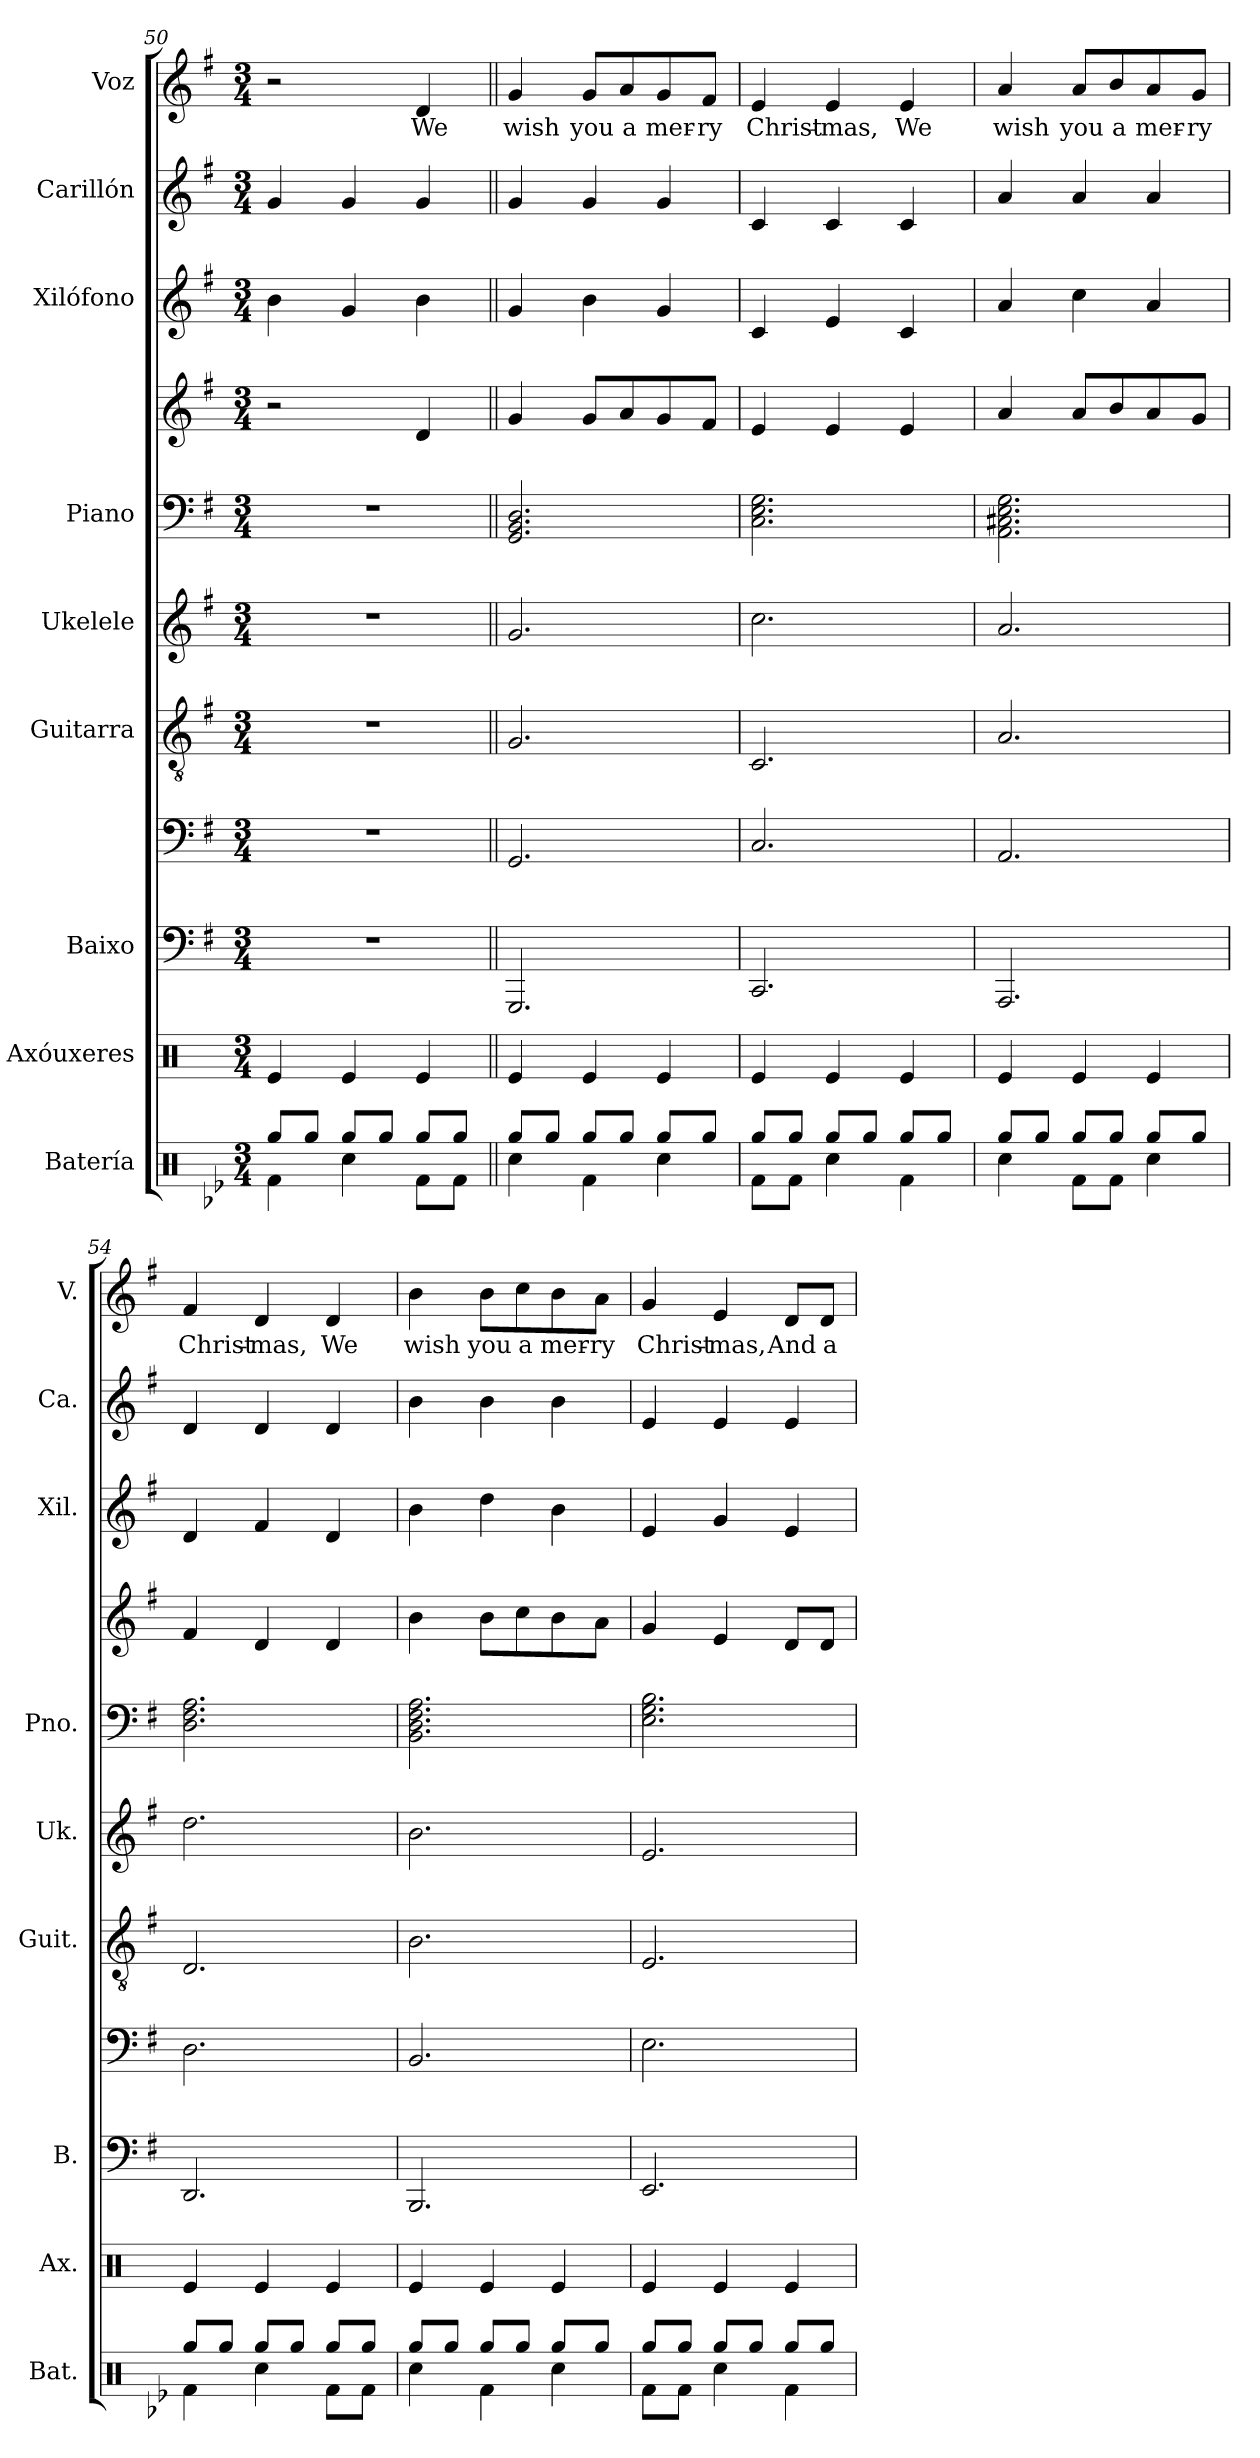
**kern	**kern	**kern	**kern	**kern	**kern	**kern	**kern	**kern	**kern	**kern	**text
*part9	*part8	*part7	*part7	*part6	*part5	*part4	*part4	*part3	*part2	*part1	*part1
*staff11	*staff10	*staff9	*staff8	*staff7	*staff6	*staff5	*staff4	*staff3	*staff2	*staff1	*staff1
*I"Batería	*I"Axóuxeres	*I"Baixo	*	*I"Guitarra	*I"Ukelele	*I"Piano	*	*I"Xilófono	*I"Carillón	*I"Voz	*
*I'Bat.	*I'Ax.	*I'B.	*	*I'Guit.	*I'Uk.	*I'Pno.	*	*I'Xil.	*I'Ca.	*I'V.	*
*clefX	*clefX	*	*clefF4	*clefGv2	*clefG2	*clefF4	*clefG2	*clefG2	*clefG2	*clefG2	*
*	*	*ITrd7c12	*ITrd7c12	*	*	*	*	*ITrd-7c-12	*ITrd-14c-24	*	*
*k[b-e-]	*k[]	*k[f#]	*k[f#]	*k[f#]	*k[f#]	*k[f#]	*k[f#]	*k[f#]	*k[f#]	*k[f#]	*
*M3/4	*M3/4	*M3/4	*M3/4	*M3/4	*M3/4	*M3/4	*M3/4	*M3/4	*M3/4	*M3/4	*
=50	=50	=50	=50	=50	=50	=50	=50	=50	=50	=50	=50
*^	*	*	*	*	*	*	*	*	*	*	*
8Rgg/L	4Rf\	4Re/	2.r	2.r	2.r	2.r	2.r	2r	4bb\	4ggg/	2r	.
8Rgg/J	.	.	.	.	.	.	.	.	.	.	.	.
8Rgg/L	4Rcc\	4Re/	.	.	.	.	.	.	4gg/	4ggg/	.	.
8Rgg/J	.	.	.	.	.	.	.	.	.	.	.	.
!	!	!	!	!	!	!	!	!	!	!	!	!LO:LY:b
8Rgg/L	8Rf\L	4Re/	.	.	.	.	.	4d/	4bb\	4ggg/	4d/	We
8Rgg/J	8Rf\J	.	.	.	.	.	.	.	.	.	.	.
=51||	=51||	=51||	=51||	=51||	=51||	=51||	=51||	=51||	=51||	=51||	=51||	=51||
!	!	!	!	!	!	!	!	!	!	!	!	!LO:LY:b
8Rgg/L	4Rcc\	4Re/	2.GGGG	2.GGG/	2.G/	2.g/	2.GG/ 2.BB/ 2.D/	4g/	4gg/	4ggg/	4g/	wish
8Rgg/J	.	.	.	.	.	.	.	.	.	.	.	.
!	!	!	!	!	!	!	!	!	!	!	!	!LO:LY:b
8Rgg/L	4Rf\	4Re/	.	.	.	.	.	8g/L	4bb\	4ggg/	8g/L	you
!	!	!	!	!	!	!	!	!	!	!	!	!LO:LY:b
8Rgg/J	.	.	.	.	.	.	.	8a/	.	.	8a/	a
!	!	!	!	!	!	!	!	!	!	!	!	!LO:LY:b
8Rgg/L	4Rcc\	4Re/	.	.	.	.	.	8g/	4gg/	4ggg/	8g/	mer-
!	!	!	!	!	!	!	!	!	!	!	!	!LO:LY:b
8Rgg/J	.	.	.	.	.	.	.	8f#/J	.	.	8f#/J	-ry
=52	=52	=52	=52	=52	=52	=52	=52	=52	=52	=52	=52	=52
!	!	!	!	!	!	!	!	!	!	!	!	!LO:LY:b
8Rgg/L	8Rf\L	4Re/	2.CCC	2.CC/	2.C/	2.cc\	2.C\ 2.E\ 2.G\	4e/	4cc/	4ccc/	4e/	Christ-
8Rgg/J	8Rf\J	.	.	.	.	.	.	.	.	.	.	.
!	!	!	!	!	!	!	!	!	!	!	!	!LO:LY:b
8Rgg/L	4Rcc\	4Re/	.	.	.	.	.	4e/	4ee/	4ccc/	4e/	-mas,
8Rgg/J	.	.	.	.	.	.	.	.	.	.	.	.
!	!	!	!	!	!	!	!	!	!	!	!	!LO:LY:b
8Rgg/L	4Rf\	4Re/	.	.	.	.	.	4e/	4cc/	4ccc/	4e/	We
8Rgg/J	.	.	.	.	.	.	.	.	.	.	.	.
=53	=53	=53	=53	=53	=53	=53	=53	=53	=53	=53	=53	=53
!	!	!	!	!	!	!	!	!	!	!	!	!LO:LY:b
8Rgg/L	4Rcc\	4Re/	2.AAAA	2.AAA/	2.A/	2.a/	2.AA\ 2.C#X\ 2.E\ 2.G\	4a/	4aa/	4aaa/	4a/	wish
8Rgg/J	.	.	.	.	.	.	.	.	.	.	.	.
!	!	!	!	!	!	!	!	!	!	!	!	!LO:LY:b
8Rgg/L	8Rf\L	4Re/	.	.	.	.	.	8a/L	4ccc\	4aaa/	8a/L	you
!	!	!	!	!	!	!	!	!	!	!	!	!LO:LY:b
8Rgg/J	8Rf\J	.	.	.	.	.	.	8b/	.	.	8b/	a
!	!	!	!	!	!	!	!	!	!	!	!	!LO:LY:b
8Rgg/L	4Rcc\	4Re/	.	.	.	.	.	8a/	4aa/	4aaa/	8a/	mer-
!	!	!	!	!	!	!	!	!	!	!	!	!LO:LY:b
8Rgg/J	.	.	.	.	.	.	.	8g/J	.	.	8g/J	-ry
!!LO:PB:g=z
=54	=54	=54	=54	=54	=54	=54	=54	=54	=54	=54	=54	=54
!	!	!	!	!	!	!	!	!	!	!	!	!LO:LY:b
8Rgg/L	4Rf\	4Re/	2.DDD	2.DD\	2.D/	2.dd\	2.D\ 2.F#\ 2.A\	4f#/	4dd/	4ddd/	4f#/	Christ-
8Rgg/J	.	.	.	.	.	.	.	.	.	.	.	.
!	!	!	!	!	!	!	!	!	!	!	!	!LO:LY:b
8Rgg/L	4Rcc\	4Re/	.	.	.	.	.	4d/	4ff#/	4ddd/	4d/	-mas,
8Rgg/J	.	.	.	.	.	.	.	.	.	.	.	.
!	!	!	!	!	!	!	!	!	!	!	!	!LO:LY:b
8Rgg/L	8Rf\L	4Re/	.	.	.	.	.	4d/	4dd/	4ddd/	4d/	We
8Rgg/J	8Rf\J	.	.	.	.	.	.	.	.	.	.	.
=55	=55	=55	=55	=55	=55	=55	=55	=55	=55	=55	=55	=55
!	!	!	!	!	!	!	!	!	!	!	!	!LO:LY:b
8Rgg/L	4Rcc\	4Re/	2.BBBB	2.BBB/	2.B\	2.b\	2.BB\ 2.D\ 2.F#\ 2.A\	4b\	4bb\	4bbb\	4b\	wish
8Rgg/J	.	.	.	.	.	.	.	.	.	.	.	.
!	!	!	!	!	!	!	!	!	!	!	!	!LO:LY:b
8Rgg/L	4Rf\	4Re/	.	.	.	.	.	8b\L	4ddd\	4bbb\	8b\L	you
!	!	!	!	!	!	!	!	!	!	!	!	!LO:LY:b
8Rgg/J	.	.	.	.	.	.	.	8cc\	.	.	8cc\	a
!	!	!	!	!	!	!	!	!	!	!	!	!LO:LY:b
8Rgg/L	4Rcc\	4Re/	.	.	.	.	.	8b\	4bb\	4bbb\	8b\	mer-
!	!	!	!	!	!	!	!	!	!	!	!	!LO:LY:b
8Rgg/J	.	.	.	.	.	.	.	8a\J	.	.	8a\J	-ry
=56	=56	=56	=56	=56	=56	=56	=56	=56	=56	=56	=56	=56
!	!	!	!	!	!	!	!	!	!	!	!	!LO:LY:b
8Rgg/L	8Rf\L	4Re/	2.EEE	2.EE\	2.E/	2.e/	2.E\ 2.G\ 2.B\	4g/	4ee/	4eee/	4g/	Christ-
8Rgg/J	8Rf\J	.	.	.	.	.	.	.	.	.	.	.
!	!	!	!	!	!	!	!	!	!	!	!	!LO:LY:b
8Rgg/L	4Rcc\	4Re/	.	.	.	.	.	4e/	4gg/	4eee/	4e/	-mas,
8Rgg/J	.	.	.	.	.	.	.	.	.	.	.	.
!	!	!	!	!	!	!	!	!	!	!	!	!LO:LY:b
8Rgg/L	4Rf\	4Re/	.	.	.	.	.	8d/L	4ee/	4eee/	8d/L	And
!	!	!	!	!	!	!	!	!	!	!	!	!LO:LY:b
8Rgg/J	.	.	.	.	.	.	.	8d/J	.	.	8d/J	a
*v	*v	*	*	*	*	*	*	*	*	*	*	*
=	=	=	=	=	=	=	=	=	=	=	=
*-	*-	*-	*-	*-	*-	*-	*-	*-	*-	*-	*-
